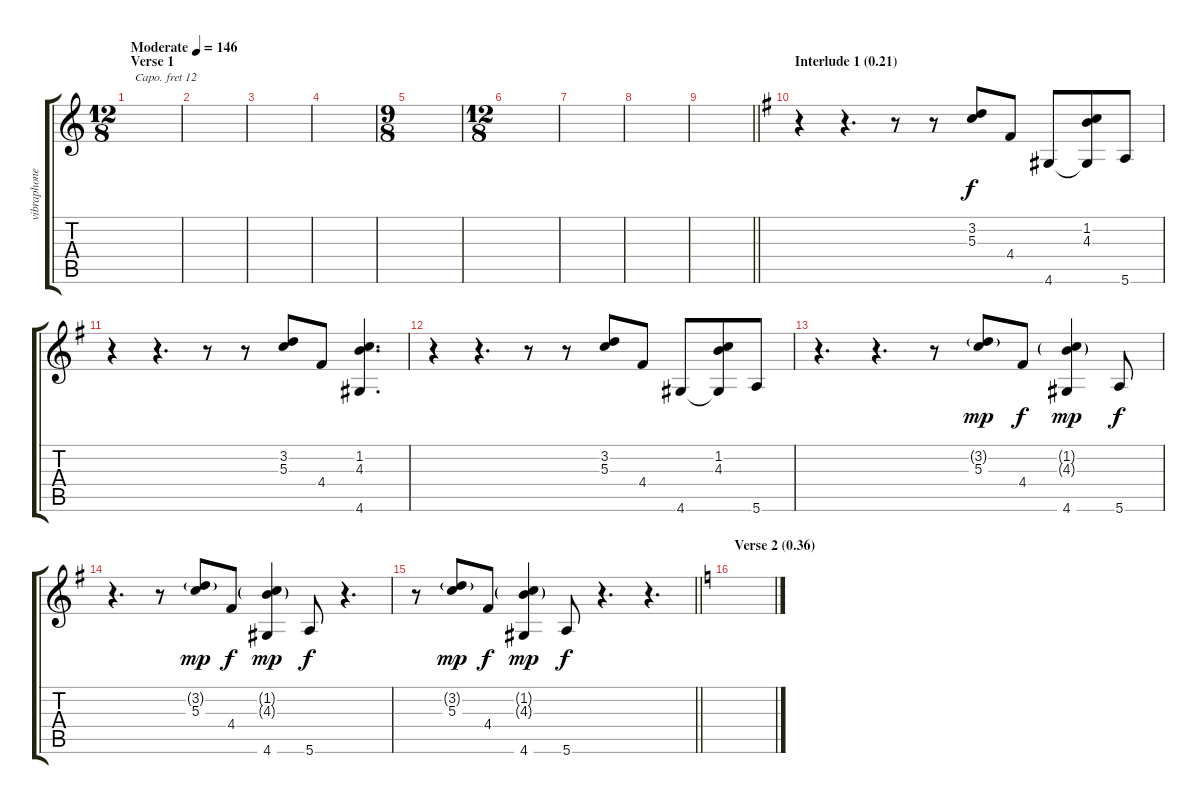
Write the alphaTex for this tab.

\track ("vibraphone" "vibraphone") {instrument vibraphone}
\staff {score tabs}
\capo 12
\tuning (E4 B3 G3 D3 A2 E2) {hide}
\ts (12 8)
\section ("" "Verse 1")
\tempo (146 "Moderate")
\clef g2
\ks c
|
|
|
|
\ts (9 8)
|
\ts (12 8)
|
|
|
\barLineRight lightlight
|
\section ("" "Interlude 1 (0.21)")
\ks g
r.4 r.4{d} r.8 r.8 (3.2 5.3).8 4.4.8 4.6.8 (1.2 4.3 4.6{t}).8 5.6.8 |
r.4 r.4{d} r.8 r.8 (3.2 5.3).8 4.4.8 (1.2 4.3 4.6).4{d} |
r.4 r.4{d} r.8 r.8 (3.2 5.3).8 4.4.8 4.6.8 (1.2 4.3 4.6{t}).8 5.6.8 |
r.4{d} r.4{d} r.8 (3.2{g} 5.3).8{dy mp} 4.4.8{dy f} (1.2{g} 4.3{g} 4.6).4{dy mp} 5.6.8{dy f} |
r.4{d} r.8 (3.2{g} 5.3).8{dy mp} 4.4.8{dy f} (1.2{g} 4.3{g} 4.6).4{dy mp} 5.6.8{dy f} r.4{d} |
\barLineRight lightlight
r.8 (3.2{g} 5.3).8{dy mp} 4.4.8{dy f} (1.2{g} 4.3{g} 4.6).4{dy mp} 5.6.8{dy f} r.4{d} r.4{d} |
\section ("" "Verse 2 (0.36)")
\ks c
